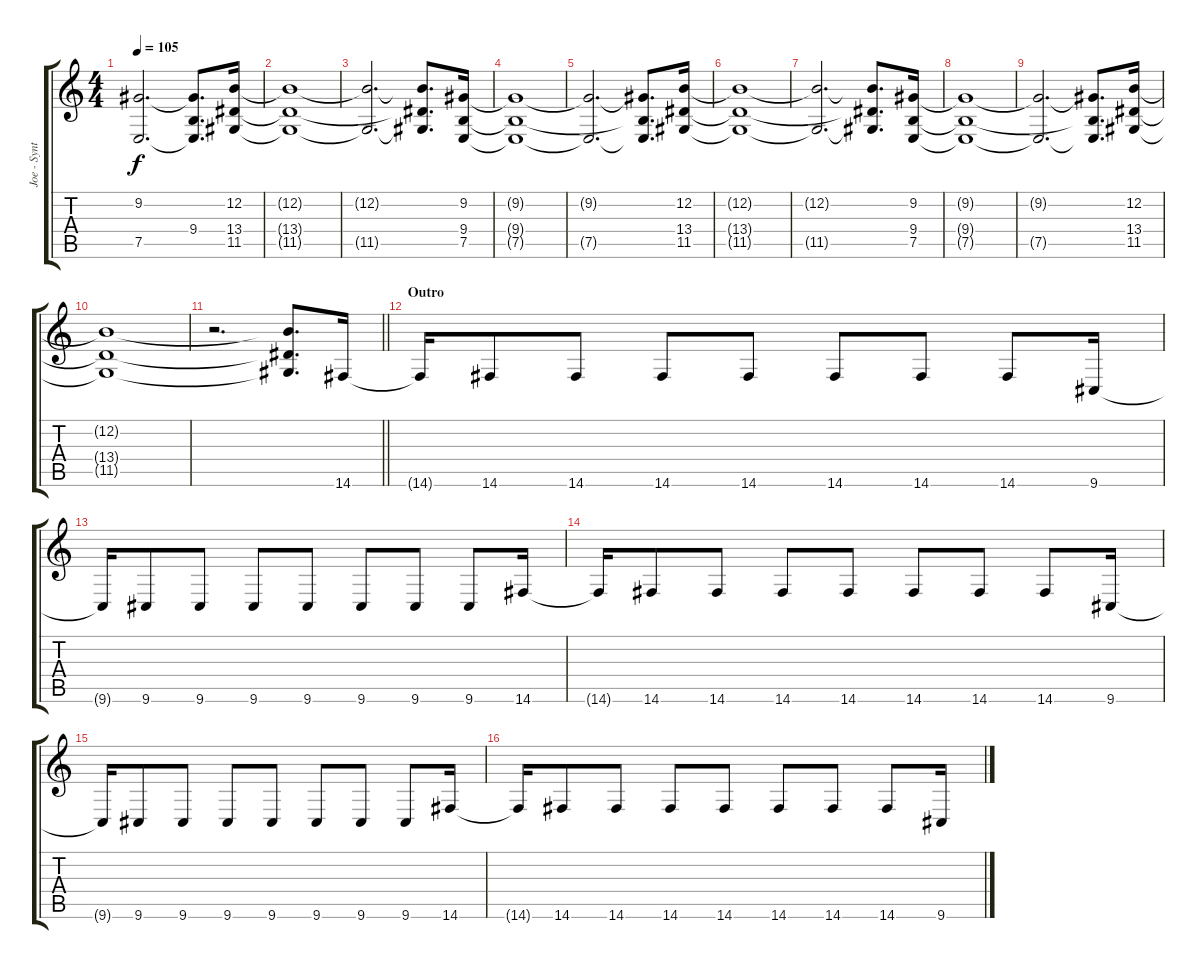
\track ("Joe - Synth III" "Joe - Synt") {instrument fx7echoes}
\staff {score tabs}
\tuning (E4 B3 G3 D3 A2 E2) {hide}
\ts (4 4)
\tempo 105
\clef g2
\ks c
(9.2{t} 7.5{t}).2{d dy f} (9.2{t} 9.4{t} 7.5{t}).8{d} (12.2 13.4 11.5).16 |
(12.2{t} 13.4{t} 11.5{t}).1 |
(12.2{t} 11.5{t}).2{d} (12.2{t} 13.4{t} 11.5{t}).8{d} (9.2 9.4 7.5).16 |
(9.2{t} 9.4{t} 7.5{t}).1 |
(9.2{t} 7.5{t}).2{d} (9.2{t} 9.4{t} 7.5{t}).8{d} (12.2 13.4 11.5).16 |
(12.2{t} 13.4{t} 11.5{t}).1 |
(12.2{t} 11.5{t}).2{d} (12.2{t} 13.4{t} 11.5{t}).8{d} (9.2 9.4 7.5).16 |
(9.2{t} 9.4{t} 7.5{t}).1 |
(9.2{t} 7.5{t}).2{d} (9.2{t} 9.4{t} 7.5{t}).8{d} (12.2 13.4 11.5).16 |
(12.2{t} 13.4{t} 11.5{t}).1 |
\barLineRight lightlight
r.2{d} (12.2{t} 13.4{t} 11.5{t}).8{d} 14.6.16{volume 8 balance 13 instrument gunshot} |
\section ("" "Outro")
14.6{t}.16 14.6.8 14.6.8 14.6.8 14.6.8 14.6.8 14.6.8 14.6.8 9.6.16 |
9.6{t}.16 9.6.8 9.6.8 9.6.8 9.6.8 9.6.8 9.6.8 9.6.8 14.6.16 |
14.6{t}.16 14.6.8 14.6.8 14.6.8 14.6.8 14.6.8 14.6.8 14.6.8 9.6.16 |
9.6{t}.16 9.6.8 9.6.8 9.6.8 9.6.8 9.6.8 9.6.8 9.6.8 14.6.16 |
14.6{t}.16 14.6.8 14.6.8 14.6.8 14.6.8 14.6.8 14.6.8 14.6.8 9.6.16
